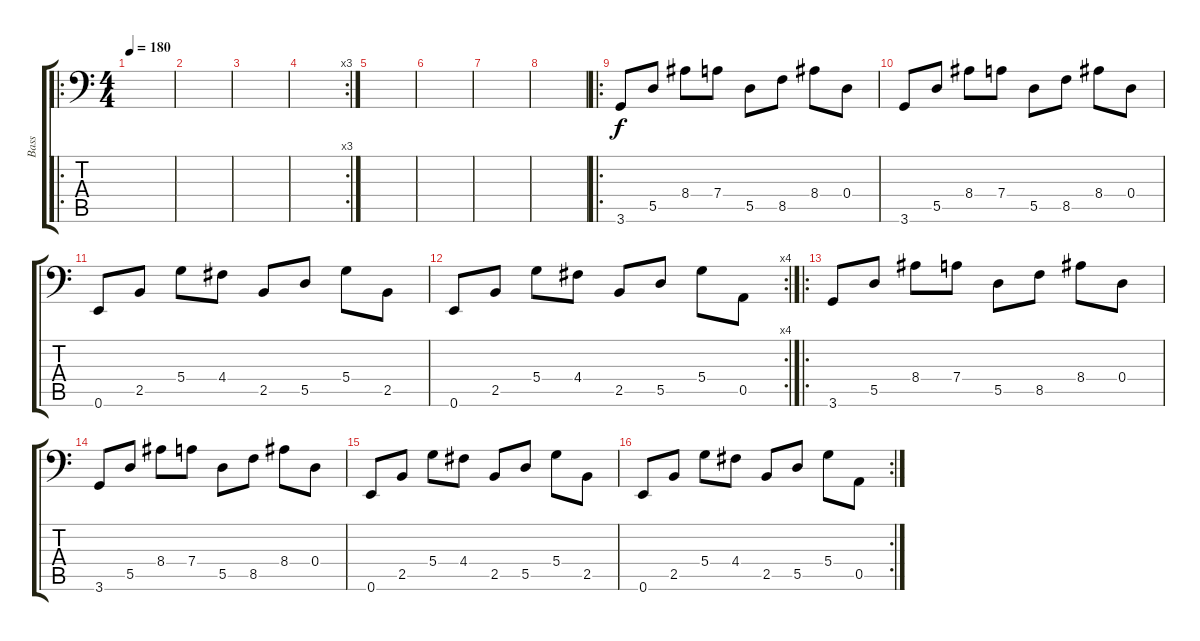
\track ("Bass" "Bass") {instrument electricbassfinger}
\staff {score tabs}
\tuning (E3 B2 G2 D2 A1 E1) {hide}
\ro
\ts (4 4)
\tempo 180
\clef f4
\ks c
|
|
|
\rc 3
|
|
|
|
|
\ro
3.6.8 5.5.8 8.4.8 7.4.8 5.5.8 8.5.8 8.4.8 0.4.8 |
3.6.8 5.5.8 8.4.8 7.4.8 5.5.8 8.5.8 8.4.8 0.4.8 |
0.6.8 2.5.8 5.4.8 4.4.8 2.5.8 5.5.8 5.4.8 2.5.8 |
\rc 4
0.6.8 2.5.8 5.4.8 4.4.8 2.5.8 5.5.8 5.4.8 0.5.8 |
\ro
3.6.8 5.5.8 8.4.8 7.4.8 5.5.8 8.5.8 8.4.8 0.4.8 |
3.6.8 5.5.8 8.4.8 7.4.8 5.5.8 8.5.8 8.4.8 0.4.8 |
0.6.8 2.5.8 5.4.8 4.4.8 2.5.8 5.5.8 5.4.8 2.5.8 |
\rc 2
0.6.8 2.5.8 5.4.8 4.4.8 2.5.8 5.5.8 5.4.8 0.5.8
